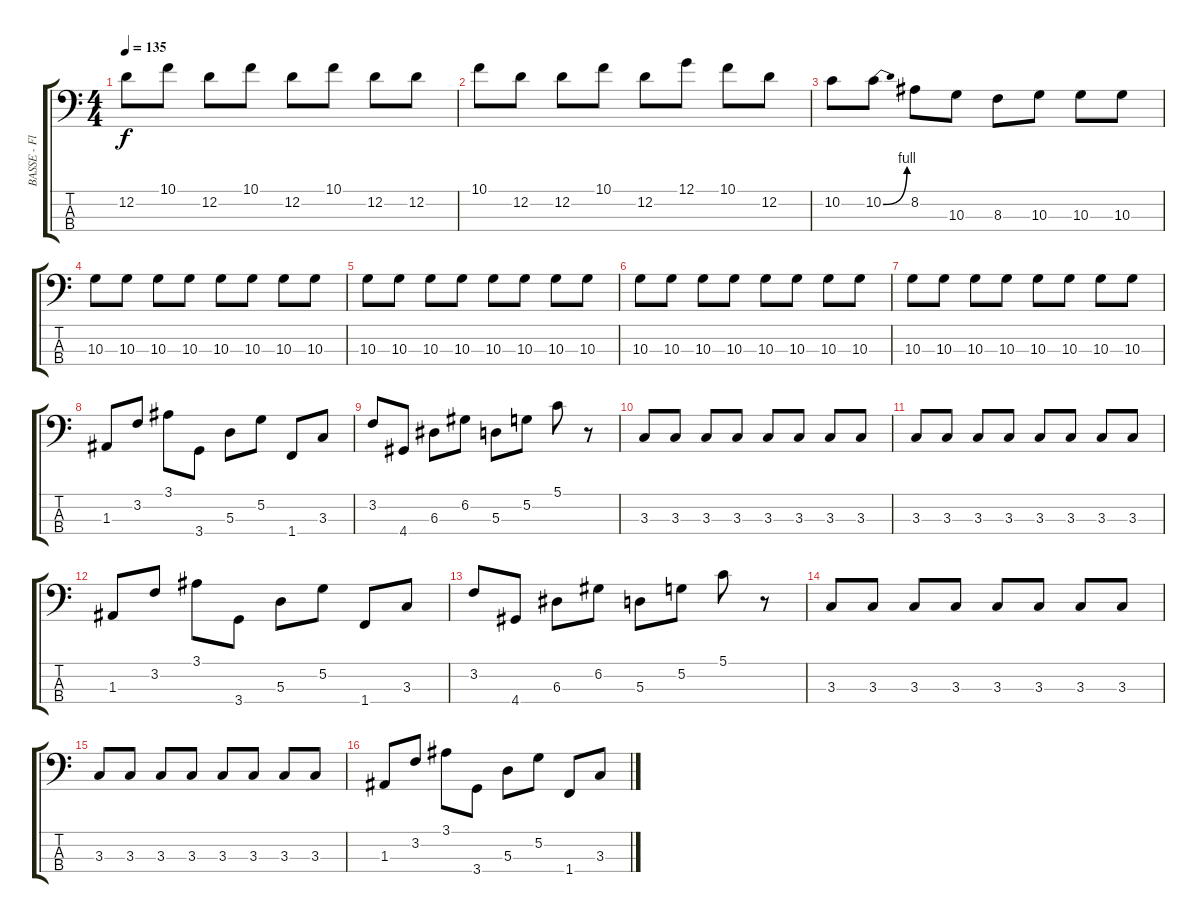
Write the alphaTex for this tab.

\track ("BASSE - Flea" "BASSE - Fl") {instrument electricbassfinger}
\staff {score tabs}
\tuning (G2 D2 A1 E1) {hide}
\ts (4 4)
\tempo 135
\clef f4
\ks c
12.2.8{dy f} 10.1.8 12.2.8 10.1.8 12.2.8 10.1.8 12.2.8 12.2.8 |
10.1.8 12.2.8 12.2.8 10.1.8 12.2.8 12.1.8 10.1.8 12.2.8 |
10.2.8 10.2{be (bend 0 0 60 4)}.8 8.2.8 10.3.8 8.3.8 10.3.8 10.3.8 10.3.8 |
10.3.8 10.3.8 10.3.8 10.3.8 10.3.8 10.3.8 10.3.8 10.3.8 |
10.3.8 10.3.8 10.3.8 10.3.8 10.3.8 10.3.8 10.3.8 10.3.8 |
10.3.8 10.3.8 10.3.8 10.3.8 10.3.8 10.3.8 10.3.8 10.3.8 |
10.3.8 10.3.8 10.3.8 10.3.8 10.3.8 10.3.8 10.3.8 10.3.8 |
1.3.8 3.2.8 3.1.8 3.4.8 5.3.8 5.2.8 1.4.8 3.3.8 |
3.2.8 4.4.8 6.3.8 6.2.8 5.3.8 5.2.8 5.1.8 r.8 |
3.3.8 3.3.8 3.3.8 3.3.8 3.3.8 3.3.8 3.3.8 3.3.8 |
3.3.8 3.3.8 3.3.8 3.3.8 3.3.8 3.3.8 3.3.8 3.3.8 |
1.3.8 3.2.8 3.1.8 3.4.8 5.3.8 5.2.8 1.4.8 3.3.8 |
3.2.8 4.4.8 6.3.8 6.2.8 5.3.8 5.2.8 5.1.8 r.8 |
3.3.8 3.3.8 3.3.8 3.3.8 3.3.8 3.3.8 3.3.8 3.3.8 |
3.3.8 3.3.8 3.3.8 3.3.8 3.3.8 3.3.8 3.3.8 3.3.8 |
1.3.8 3.2.8 3.1.8 3.4.8 5.3.8 5.2.8 1.4.8 3.3.8
